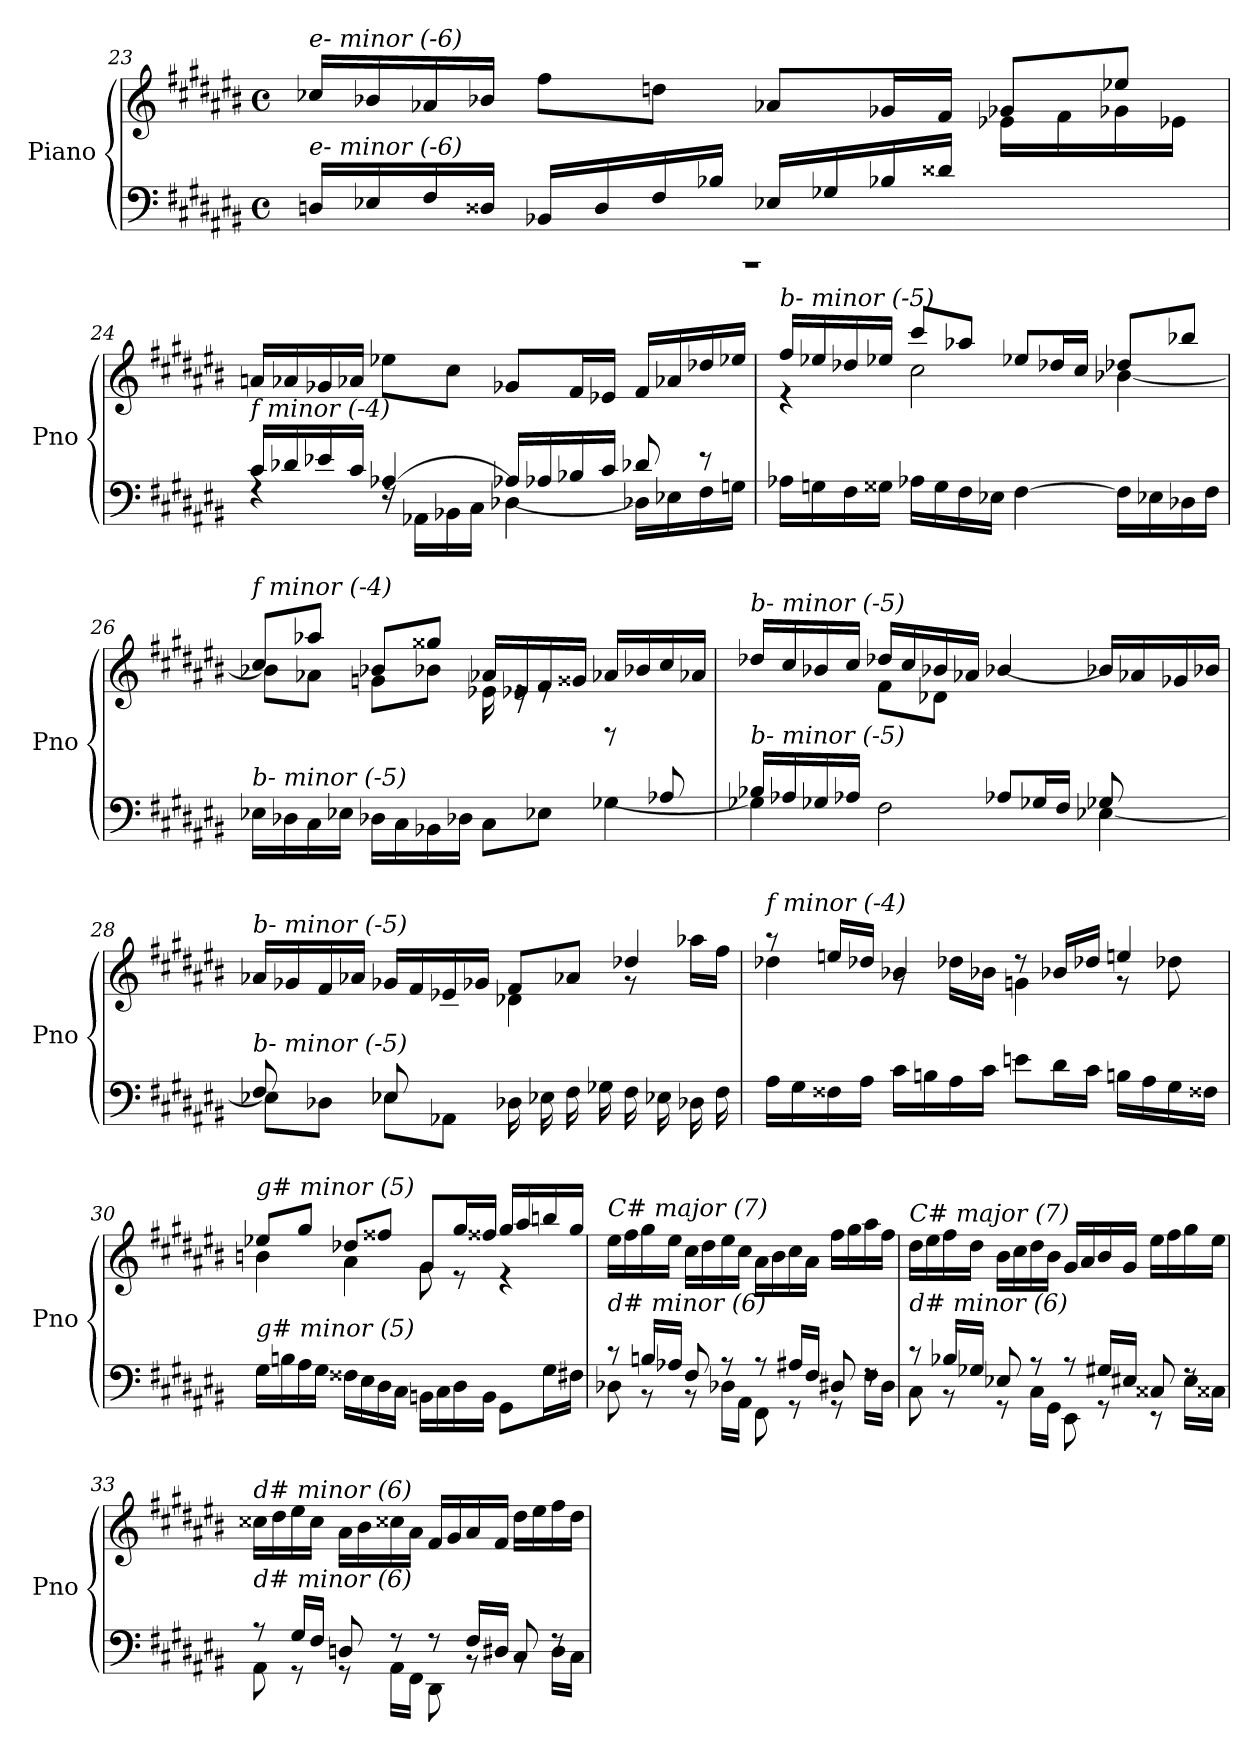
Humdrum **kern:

**kern	**kern
*part1	*part1
*staff2	*staff1
*I"Piano	*
*I'Pno	*
!!LO:LB:g=z
*clefF4	*clefG2
*k[f#c#g#d#a#e#b#]	*k[f#c#g#d#a#e#b#]
*M4/4	*M4/4
*met(c)	*met(c)
=23	=23
*^	*^
!	!	!LO:TX:i:t=e- minor (-6)	!
!LO:TX:i:t=e- minor (-6)	!	!	!
1rAAA	16Dni/LL	16cc-Xi/LL	2.ryy
.	16E-Xi/	16b-Xi/	.
.	16F#i/	16a-Xi/	.
.	16D##i/JJ	16b-Xi/JJ	.
.	16BB-Xi/LL	8ff#i\L	.
.	16D##i/	.	.
.	16F#i/	8ddni\J	.
.	16B-Xi/JJ	.	.
.	16E-Xi/LL	8a-Xi/L	.
.	16G-Xi/	.	.
.	16B-Xi/	16g-Xi/L	.
.	16d##Xi/JJ	16f#i/JJ	.
.	4ryy	8g-Xi/L	16e-Xi\LL
.	.	.	16f#i\
.	.	8ee-Xi/J	16g-Xi\
.	.	.	16e-Xi\JJ
=24	=24	=24	=24
!	!	!LO:TX:i:t=b- minor (-5)	!
!LO:TX:i:t=f minor (-4)	!	!	!
*	*	*v	*v
16c#i/LL	4rF	16an/LL
16d-Xi/	.	16a-Xi/
16e-Xi/	.	16g-Xi/
16c#i/JJ	.	16a-Xi/JJ
[4A-Xi/	16rF	8ee-Xi\L
.	16AA-Xi\LL	.
.	16BB-Xi\	8cc#i\J
.	16C#i\JJ	.
16A-Xi/LL]	[4D-Xi\	8g-Xi/L
16A-Xi/	.	.
16B-Xi/	.	16f#i/L
16c#i/JJ	.	16e-Xi/JJ
8d-Xi/	16D-Xi\LL]	16f#i/LL
.	16E-Xi\	16a-Xi/
8r	16F#i\	16dd-Xi/
.	16Gni\JJ	16ee-Xi/JJ
=25	=25	=25
*	*	*^
!	!	!LO:TX:i:t=b- minor (-5)	!
!LO:TX:i:t=f minor (-4)	!	!	!
*v	*v	*	*
16A-Xi\LL	16ff#i/LL	4r
16Gni\	16ee-Xi/	.
16F#i\	16dd-Xi/	.
16G##i\JJ	16ee-Xi/JJ	.
16A-Xi\LL	8ccc#i/L	2cc#i\
16G##i\	.	.
16F#i\	8aa-Xi/J	.
16E-Xi\JJ	.	.
[4F#i\	8ee-Xi/L	.
.	16dd-Xi/L	.
.	16cc#i/JJ	.
16F#i\LL]	8dd-Xi/L	[4b-Xi\
16E-Xi\	.	.
16D-Xi\	8bb-Xi/J	.
16F#i\JJ	.	.
!!LO:LB:g=z	!!
=26	=26	=26
*^	*	*
!	!	!LO:TX:i:t=f minor (-4)	!
!LO:TX:i:t=b- minor (-5)	!	!	!
2..ryy	16E-Xi\LL	8cc#i/L	8b-Xi\L]
.	16D-Xi\	.	.
.	16C#i\	8aa-Xi/J	8a-Xi\J
.	16E-Xi\JJ	.	.
.	16D-Xi\LL	8b-Xi/L	8gni\L
.	16C#i\	.	.
.	16BB-Xi\	8gg##Xi/J	8b-Xi\J
.	16D-Xi\JJ	.	.
.	8C#i\L	16a-Xi/LL	16e-Xi\
.	.	16e-Xi/	16re
.	8E-Xi\J	16f#i/	8re
.	.	16g##Xi/JJ	.
.	[4G-Xi\	16a-Xi/LL	8rD
.	.	16b-Xi/	.
8A-Xi/	.	16cc#i/	8ryy
.	.	16a-Xi/JJ	.
=27	=27	=27	=27
*	*	*	*^
!	!	!LO:TX:i:t=b- minor (-5)	!	!
!LO:TX:i:t=b- minor (-5)	!	!	!	!
4G-Xi\]	16B-Xi/LL	16dd-Xi/LL	2..ryy	4ryy
.	16A-Xi/	16cc#i/	.	.
.	16G-Xi/	16b-Xi/	.	.
.	16A-Xi/JJ	16cc#i/JJ	.	.
2F#i\	4ryy	16dd-Xi/LL	.	8f#i\L
.	.	16cc#i/	.	.
.	.	16b-Xi/	.	8d-Xi\J
.	.	16a-Xi/JJ	.	.
.	8A-Xi/L	[4b-Xi/	.	2ryy
.	16G-Xi/L	.	.	.
.	16F#i/JJ	.	.	.
8G-Xi/L	[4E-Xi\	16b-Xi/LL]	.	.
.	.	16a-Xi/	.	.
8ryy	.	16g-Xi/	8e-Xi\J	.
.	.	16b-Xi/JJ	.	.
=28	=28	=28	=28	=28
*	*^	*	*	*^
!	!	!	!LO:TX:i:t=b- minor (-5)	!	!	!
!LO:TX:i:t=b- minor (-5)	!	!	!	!	!	!
2ryy	8F#i/L	8E-Xi\L]	16a-Xi/LL	2ryy	8ryy	2ryy
.	.	.	16g-Xi/	.	.	.
.	8ryy	8D-Xi\J	16f#i/	.	8d-Xi\J	.
.	.	.	16a-Xi/JJ	.	.	.
.	8E-Xi/L	8E-Xi\L	16g-Xi/LL	.	8ryy	.
.	.	.	16f#i/	.	.	.
.	8ryy	8AA-Xi\J	16e-Xi/	.	8c#i\J	.
.	.	.	16g-Xi/JJ	.	.	.
2ryy	16D-Xi\LL	2ryy	8f#i/L	4d-Xi\	2ryy	2ryy
.	16E-Xi\	.	.	.	.	.
.	16F#i\	.	8a-Xi/J	.	.	.
.	16G-Xi\JJ	.	.	.	.	.
.	16F#i\LL	.	4dd-Xi/	8r	.	.
.	16E-Xi\	.	.	.	.	.
.	16D-Xi\	.	.	16aa-Xi\LL	.	.
.	16F#i\JJ	.	.	16ff#i\JJ	.	.
*	*v	*v	*	*	*	*
*	*	*	*v	*v	*v
!!LO:LB:g=z
=29	=29	=29	=29
!	!	!LO:TX:i:t=f minor (-4)	!
!LO:TX:i:t=g# minor (5)	!	!	!
*v	*v	*	*
16A#\LL	8r	4dd-Xi\
16G#\	.	.
16F##X\	16een/LL	.
16A#\JJ	16dd-Xi/JJ	.
16c#\LL	4b-Xi/	8rg
16Bn\	.	.
16A#\	.	16dd-Xi\LL
16c#\JJ	.	16b-Xi\JJ
8en\L	8r	4gni\
16d#\L	16b-Xi/LL	.
16c#\JJ	16dd-Xi/JJ	.
16Bn\LL	4een/	8r
16A#\	.	.
16G#\	.	8dd-Xi\
16F##X\JJ	.	.
=30	=30	=30
!	!LO:TX:i:t=g# minor (5)	!
!LO:TX:i:t=g# minor (5)	!	!
16G#\LL	8ee-Xi/L	4bn\
16Bn\	.	.
16A#\	8gg#/J	.
16G#\JJ	.	.
16F##X\LL	8dd-Xi/L	4a#\
16E#\	.	.
16D#\	8ff##X/J	.
16C#\JJ	.	.
16BBn\LL	8g#/L	8g#\
16C#\	.	.
16D#\	16gg#/L	8r
16BB\JJ	16ff##X/JJ	.
8GG#\L	16gg#/LL	4r
.	16aa#/	.
16G#\L	16bbn/	.
16F#i\JJ	16gg#/JJ	.
*	*v	*v
!!LO:PB:g=z
=31	=31
*^	*
!	!	!LO:TX:i:t=C# major (7)
!LO:TX:i:t=d# minor (6)	!	!
8r	8D-Xi\	16ee#\LL
.	.	16ff#\
16Bn/LL	8r	16gg#\
16A-Xi/JJ	.	16ee#\JJ
8F#i/	8r	16cc#\LL
.	.	16dd#\
8r	16D-Xi\LL	16ee#\
.	16AA#\JJ	16cc#\JJ
8r	8FF#\	16a#\LL
.	.	16b#\
16A#/LL	8r	16cc#\
16F#/JJ	.	16a#\JJ
8D#/	8r	16ff#\LL
.	.	16gg#\
8rF	16F#\LL	16aa#\
.	16D#\JJ	16ff#\JJ
=32	=32	=32
!	!	!LO:TX:i:t=C# major (7)
!LO:TX:i:t=d# minor (6)	!	!
8r	8C#i\	16dd#\LL
.	.	16ee#\
16B-Xi/LL	8r	16ff#\
16G-Xi/JJ	.	16dd#\JJ
8E-Xi/	8r	16b#\LL
.	.	16cc#\
8r	16C#i\LL	16dd#\
.	16GG#\JJ	16b#\JJ
8r	8EE#\	16g#/LL
.	.	16a#/
16G#/LL	8r	16b#/
16E#/JJ	.	16g#/JJ
8C##X/	8r	16ee#\LL
.	.	16ff#\
8rF	16E#\LL	16gg#\
.	16C##X\JJ	16ee#\JJ
=33	=33	=33
!	!	!LO:TX:i:t=d# minor (6)
!LO:TX:i:t=d# minor (6)	!	!
8r	8AA#\	16cc##X\LL
.	.	16dd#\
16G#/LL	8r	16ee#\
16F#i/JJ	.	16cc##\JJ
8Dni/	8r	16a#\LL
.	.	16b#\
8r	16AA#\LL	16cc##X\
.	16FF#\JJ	16a#\JJ
8r	8DD#\	16f#/LL
.	.	16g#/
16F#/LL	8rBB	16a#/
16D#/JJ	.	16f#/JJ
8C#i/	8rBB	16dd#\LL
.	.	16ee#\
8rF	16D#\LL	16ff#\
.	16C#i\JJ	16dd#\JJ
*v	*v	*
=	=
*-	*-
